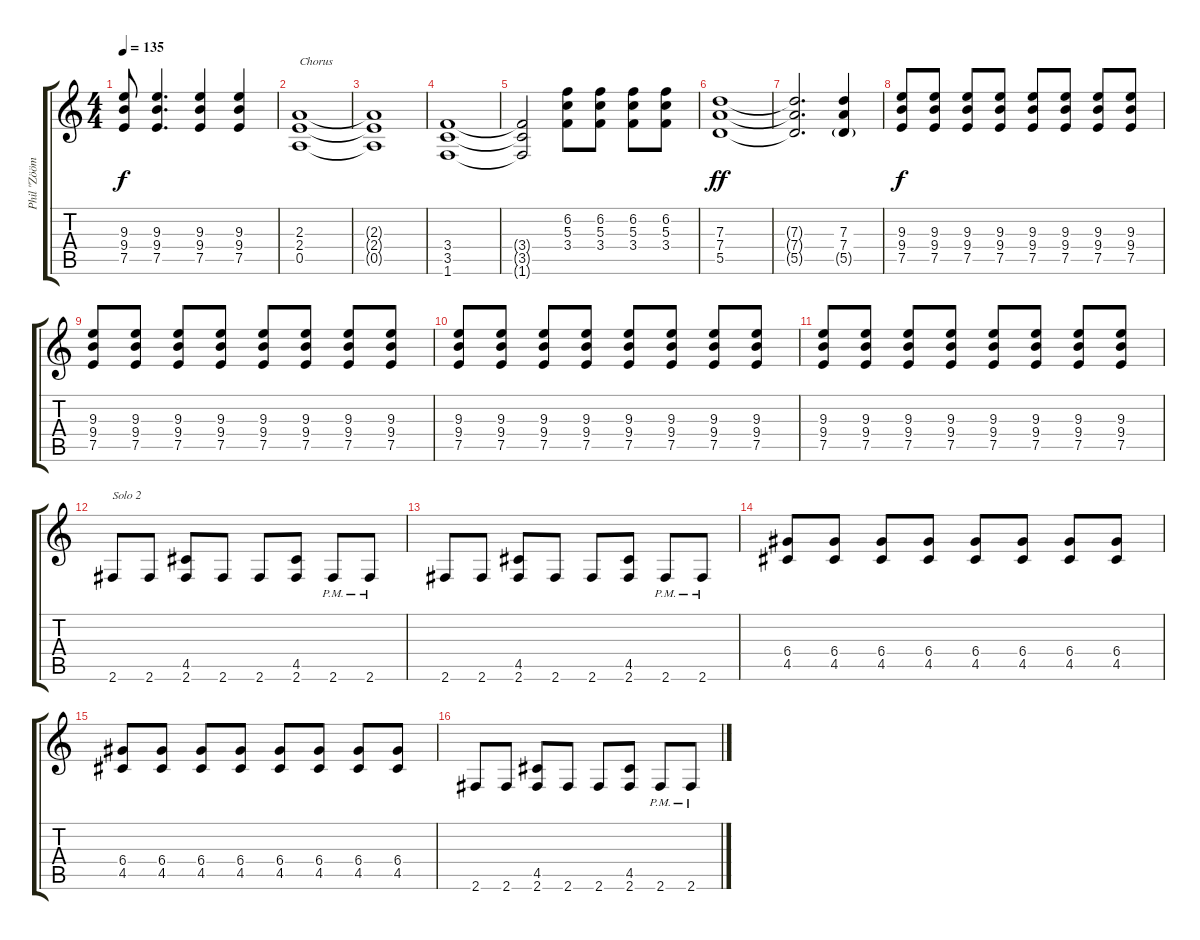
\track ("Phil \"Zööm\" Campbell" "Phil \"Zööm") {instrument distortionguitar}
\staff {score tabs}
\tuning (E4 B3 G3 D3 A2 E2) {hide}
\ts (4 4)
\tempo 135
\clef g2
\ks c
(9.3{t} 9.4{t} 7.5{t}).8{dy f} (9.3 9.4 7.5).4{d} (9.3 9.4 7.5).4 (9.3 9.4 7.5).4 |
(2.3 2.4 0.5).1{txt "Chorus"} |
(2.3{t} 2.4{t} 0.5{t}).1 |
(3.4 3.5 1.6).1 |
(3.4{t} 3.5{t} 1.6{t}).2 (6.2 5.3 3.4).8 (6.2 5.3 3.4).8 (6.2 5.3 3.4).8 (6.2 5.3 3.4).8 |
(7.3 7.4 5.5).1{dy ff} |
(7.3{t} 7.4{t} 5.5{t}).2{d} (7.3 7.4 5.5{g}).4 |
(9.3 9.4 7.5).8{dy f} (9.3 9.4 7.5).8 (9.3 9.4 7.5).8 (9.3 9.4 7.5).8 (9.3 9.4 7.5).8 (9.3 9.4 7.5).8 (9.3 9.4 7.5).8 (9.3 9.4 7.5).8 |
(9.3 9.4 7.5).8 (9.3 9.4 7.5).8 (9.3 9.4 7.5).8 (9.3 9.4 7.5).8 (9.3 9.4 7.5).8 (9.3 9.4 7.5).8 (9.3 9.4 7.5).8 (9.3 9.4 7.5).8 |
(9.3 9.4 7.5).8 (9.3 9.4 7.5).8 (9.3 9.4 7.5).8 (9.3 9.4 7.5).8 (9.3 9.4 7.5).8 (9.3 9.4 7.5).8 (9.3 9.4 7.5).8 (9.3 9.4 7.5).8 |
(9.3 9.4 7.5).8 (9.3 9.4 7.5).8 (9.3 9.4 7.5).8 (9.3 9.4 7.5).8 (9.3 9.4 7.5).8 (9.3 9.4 7.5).8 (9.3 9.4 7.5).8 (9.3 9.4 7.5).8 |
2.6.8{txt "Solo 2"} 2.6.8 (4.5 2.6).8 2.6.8 2.6.8 (4.5 2.6).8 2.6{pm}.8 2.6{pm}.8 |
2.6.8 2.6.8 (4.5 2.6).8 2.6.8 2.6.8 (4.5 2.6).8 2.6{pm}.8 2.6{pm}.8 |
(6.4 4.5).8 (6.4 4.5).8 (6.4 4.5).8 (6.4 4.5).8 (6.4 4.5).8 (6.4 4.5).8 (6.4 4.5).8 (6.4 4.5).8 |
(6.4 4.5).8 (6.4 4.5).8 (6.4 4.5).8 (6.4 4.5).8 (6.4 4.5).8 (6.4 4.5).8 (6.4 4.5).8 (6.4 4.5).8 |
2.6.8 2.6.8 (4.5 2.6).8 2.6.8 2.6.8 (4.5 2.6).8 2.6{pm}.8 2.6{pm}.8
